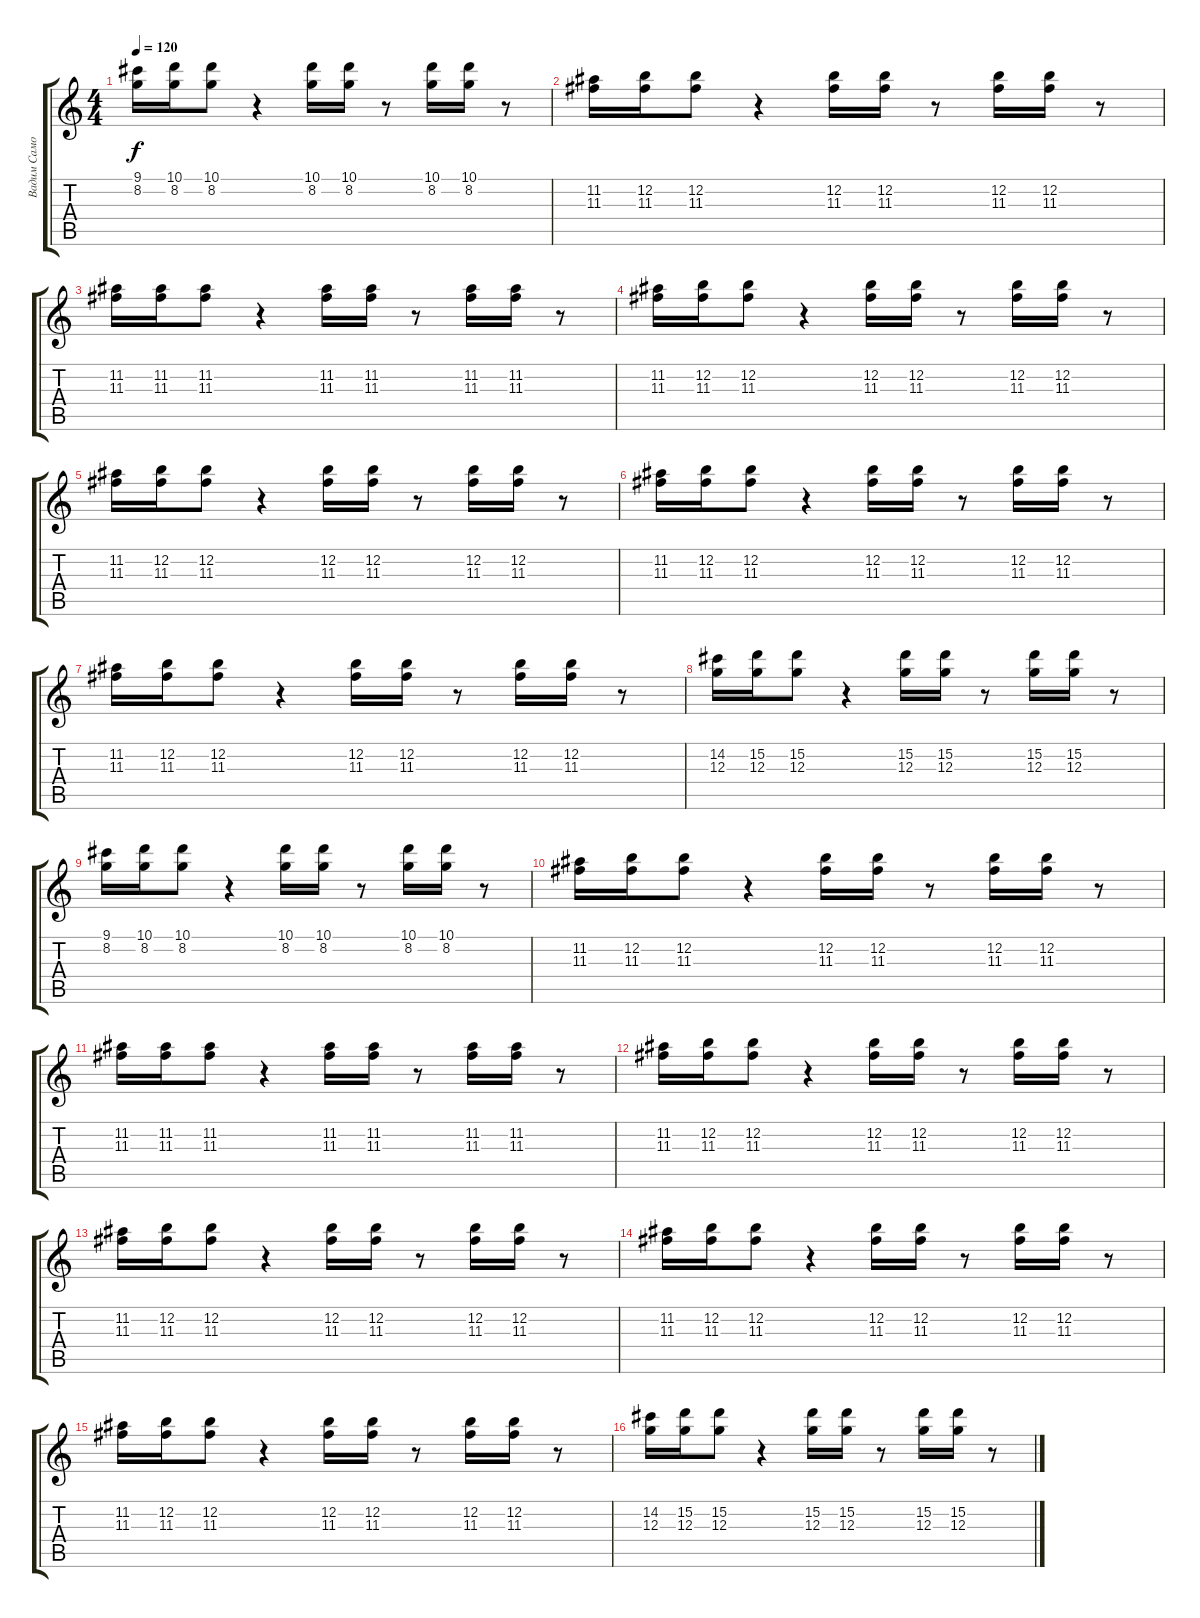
\track ("Вадим Самойлов" "Вадим Само") {instrument electricguitarmuted}
\staff {score tabs}
\tuning (E4 B3 G3 D3 A2 E2) {hide}
\ts (4 4)
\tempo 120
\clef g2
\ks c
(9.1 8.2).16{dy f} (10.1 8.2).16 (10.1 8.2).8 r.4 (10.1 8.2).16 (10.1 8.2).16 r.8 (10.1 8.2).16 (10.1 8.2).16 r.8 |
(11.2 11.3).16 (12.2 11.3).16 (12.2 11.3).8 r.4 (12.2 11.3).16 (12.2 11.3).16 r.8 (12.2 11.3).16 (12.2 11.3).16 r.8 |
(11.2 11.3).16 (11.2 11.3).16 (11.2 11.3).8 r.4 (11.2 11.3).16 (11.2 11.3).16 r.8 (11.2 11.3).16 (11.2 11.3).16 r.8 |
(11.2 11.3).16 (12.2 11.3).16 (12.2 11.3).8 r.4 (12.2 11.3).16 (12.2 11.3).16 r.8 (12.2 11.3).16 (12.2 11.3).16 r.8 |
(11.2 11.3).16 (12.2 11.3).16 (12.2 11.3).8 r.4 (12.2 11.3).16 (12.2 11.3).16 r.8 (12.2 11.3).16 (12.2 11.3).16 r.8 |
(11.2 11.3).16 (12.2 11.3).16 (12.2 11.3).8 r.4 (12.2 11.3).16 (12.2 11.3).16 r.8 (12.2 11.3).16 (12.2 11.3).16 r.8 |
(11.2 11.3).16 (12.2 11.3).16 (12.2 11.3).8 r.4 (12.2 11.3).16 (12.2 11.3).16 r.8 (12.2 11.3).16 (12.2 11.3).16 r.8 |
(14.2 12.3).16 (15.2 12.3).16 (15.2 12.3).8 r.4 (15.2 12.3).16 (15.2 12.3).16 r.8 (15.2 12.3).16 (15.2 12.3).16 r.8 |
(9.1 8.2).16 (10.1 8.2).16 (10.1 8.2).8 r.4 (10.1 8.2).16 (10.1 8.2).16 r.8 (10.1 8.2).16 (10.1 8.2).16 r.8 |
(11.2 11.3).16 (12.2 11.3).16 (12.2 11.3).8 r.4 (12.2 11.3).16 (12.2 11.3).16 r.8 (12.2 11.3).16 (12.2 11.3).16 r.8 |
(11.2 11.3).16 (11.2 11.3).16 (11.2 11.3).8 r.4 (11.2 11.3).16 (11.2 11.3).16 r.8 (11.2 11.3).16 (11.2 11.3).16 r.8 |
(11.2 11.3).16 (12.2 11.3).16 (12.2 11.3).8 r.4 (12.2 11.3).16 (12.2 11.3).16 r.8 (12.2 11.3).16 (12.2 11.3).16 r.8 |
(11.2 11.3).16 (12.2 11.3).16 (12.2 11.3).8 r.4 (12.2 11.3).16 (12.2 11.3).16 r.8 (12.2 11.3).16 (12.2 11.3).16 r.8 |
(11.2 11.3).16 (12.2 11.3).16 (12.2 11.3).8 r.4 (12.2 11.3).16 (12.2 11.3).16 r.8 (12.2 11.3).16 (12.2 11.3).16 r.8 |
(11.2 11.3).16 (12.2 11.3).16 (12.2 11.3).8 r.4 (12.2 11.3).16 (12.2 11.3).16 r.8 (12.2 11.3).16 (12.2 11.3).16 r.8 |
(14.2 12.3).16 (15.2 12.3).16 (15.2 12.3).8 r.4 (15.2 12.3).16 (15.2 12.3).16 r.8 (15.2 12.3).16 (15.2 12.3).16 r.8
